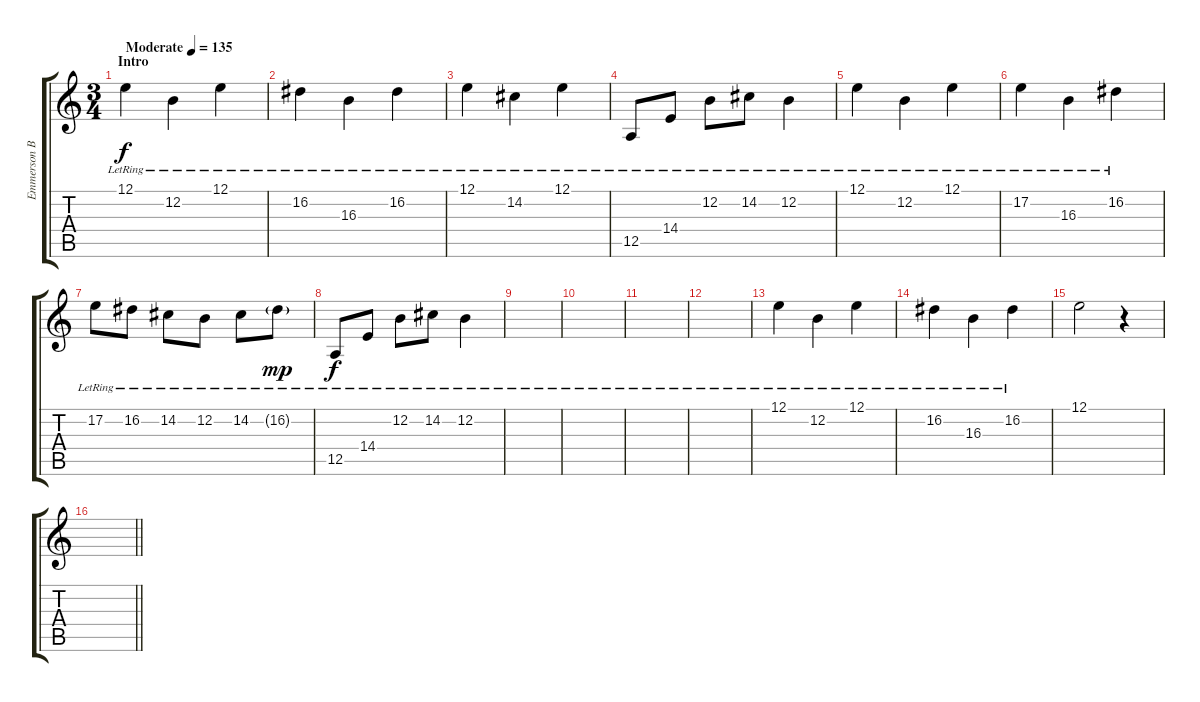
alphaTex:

\track ("Emmerson Burton" "Emmerson B") {instrument pad1newage}
\staff {score tabs}
\tuning (E4 B3 G3 D3 A2 E2) {hide}
\ts (3 4)
\section ("" "Intro")
\tempo (135 "Moderate")
\clef g2
\ks c
12.1{lr}.4{dy f instrument pad1newage} 12.2{lr}.4 12.1{lr}.4 |
16.2{lr}.4 16.3{lr}.4 16.2{lr}.4 |
12.1{lr}.4 14.2{lr}.4 12.1{lr}.4 |
12.5{lr}.8 14.4{lr}.8 12.2{lr}.8 14.2{lr}.8 12.2{lr}.4 |
12.1{lr}.4 12.2{lr}.4 12.1{lr}.4 |
17.2{lr}.4 16.3{lr}.4 16.2{lr}.4 |
17.2{lr}.8 16.2{lr}.8 14.2{lr}.8 12.2{lr}.8 14.2{lr}.8 16.2{g lr}.8{dy mp} |
12.5{lr}.8{dy f} 14.4{lr}.8 12.2{lr}.8 14.2{lr}.8 12.2{lr}.4 |
|
|
|
|
12.1{lr}.4 12.2{lr}.4 12.1{lr}.4 |
16.2{lr}.4 16.3{lr}.4 16.2{lr}.4 |
12.1.2 r.4 |
\barLineRight lightlight
